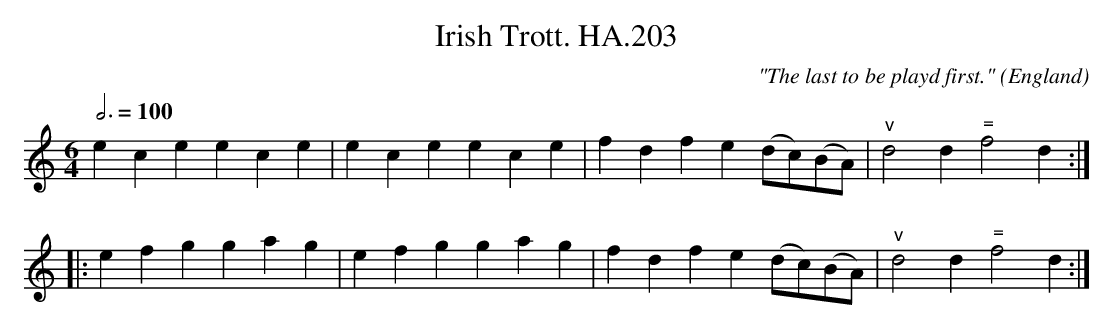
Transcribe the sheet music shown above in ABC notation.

X:1
T:Irish Trott. HA.203
C:"The last to be playd first."
L:1/4
M:6/4
O:England
Q:3/4=100
K:C
ece ece|ece ece|fdf e(d/2c/2)(B/2A/2)|"^v"d2d "^="f2d:|!
|:efg gag|efg gag|fdf e(d/2c/2)(B/2A/2)|"^v"d2d "^="f2d:|
